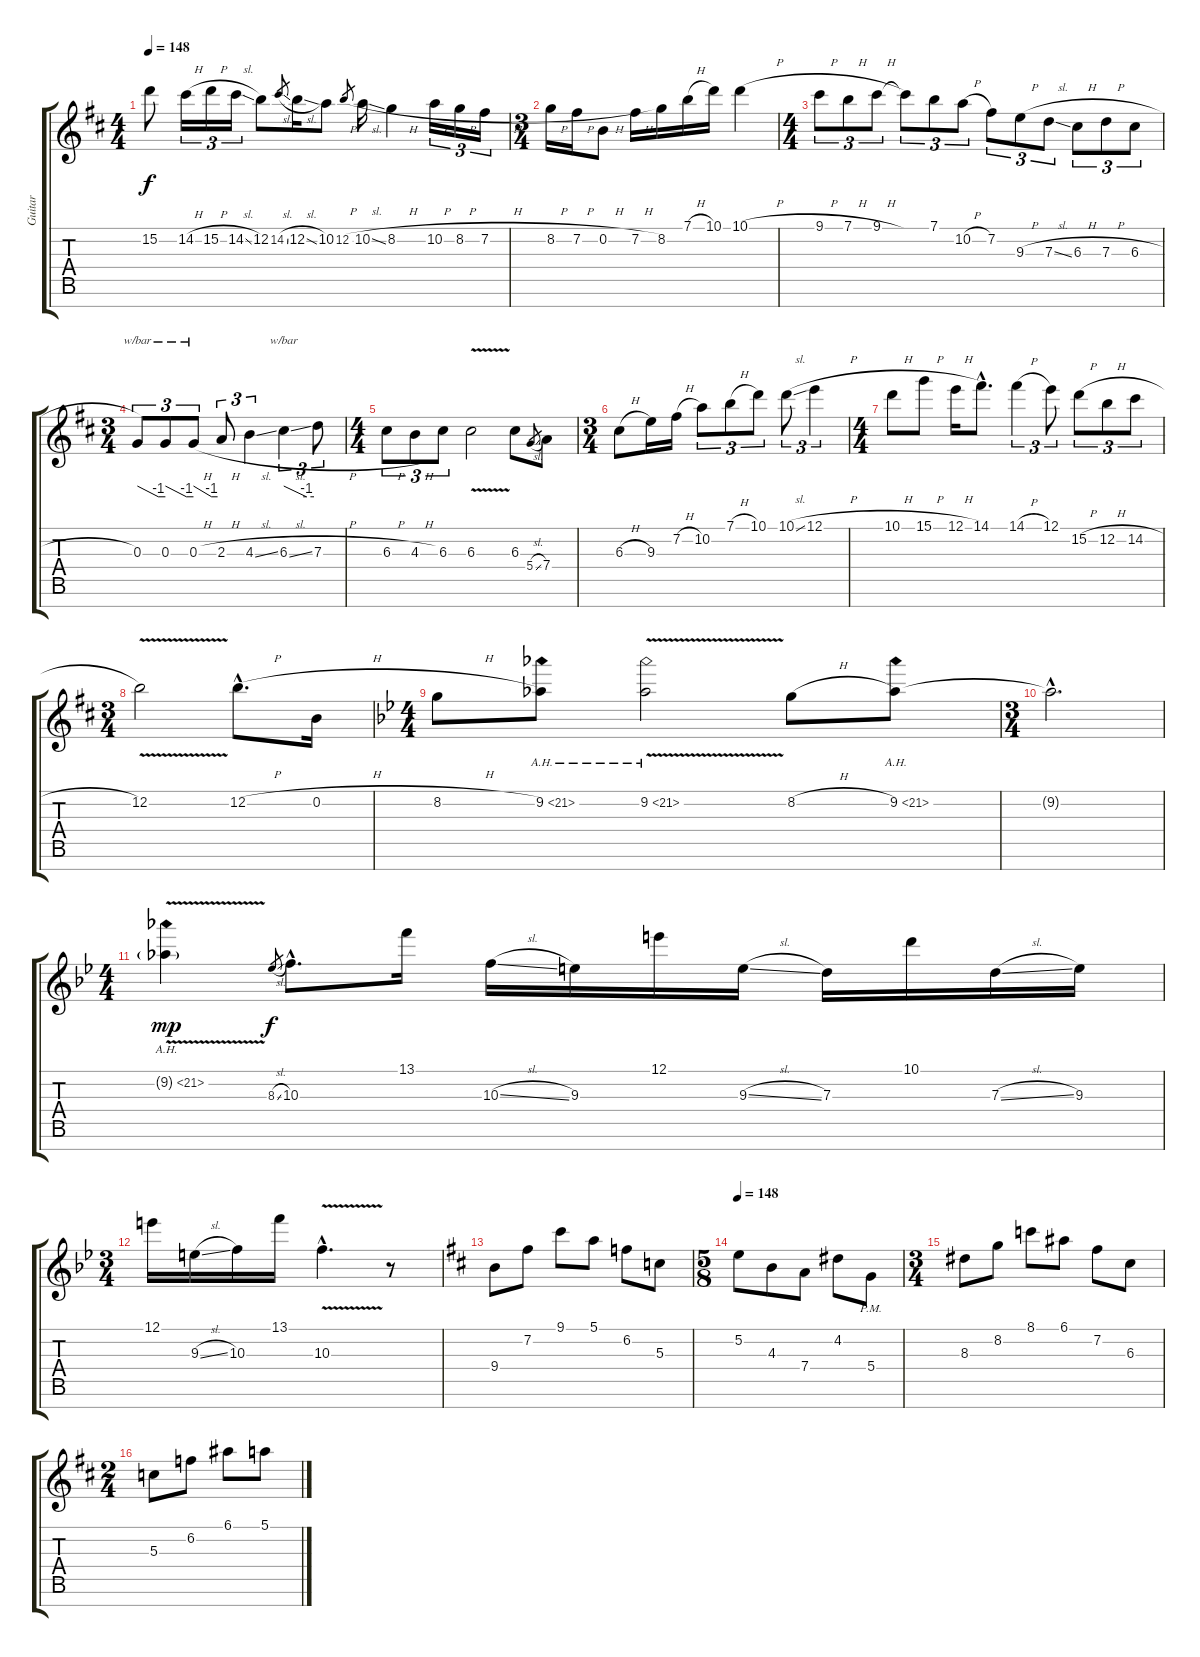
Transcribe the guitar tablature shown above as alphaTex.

\track ("Guitar" "Guitar") {instrument distortionguitar}
\staff {score tabs}
\tuning (E4 B3 G3 D3 A2 E2 B1) {hide}
\ts (4 4)
\tempo 148
\clef g2
\ks d
15.2.8{dy f} 14.2{h}.16{tu (3 2)} 15.2{h}.16{tu (3 2)} 14.2{sl}.16{tu (3 2)} 12.2.8 14.2{sl}.8{gr} 12.2{sl}.16 10.2.8 12.2{h}.8{gr} 10.2{sl}.16 8.2{h}.4 10.2{h}.16{tu (3 2)} 8.2{h}.16{tu (3 2)} 7.2{h}.16{tu (3 2)} |
\ts (3 4)
8.2{h}.16 7.2{h}.16 0.2{h}.8 7.2{h}.16 8.2.16 7.1{h}.16 10.1.16 10.1{h}.4 |
\ts (4 4)
9.1{h}.8{tu (3 2)} 7.1{h}.8{tu (3 2)} 9.1{h}.8{tu (3 2)} 9.1{t}.8{tu (3 2)} 7.1.8{tu (3 2)} 10.2{h}.8{tu (3 2)} 7.2.8{tu (3 2)} 9.3{h}.8{tu (3 2)} 7.3{sl}.8{tu (3 2)} 6.3{h}.8{tu (3 2)} 7.3{h}.8{tu (3 2)} 6.3{h}.8{tu (3 2)} |
\ts (3 4)
0.3.8{tu (3 2) tbe (custom default 0 0 45 -4 60 -4)} 0.3.8{tu (3 2) tbe (custom default 0 0 45 -4 60 -4)} 0.3{h}.8{tu (3 2) tbe (custom default 0 0 45 -4 60 -4)} 2.3{h}.8{tu (3 2)} 4.3{sl}.4{tu (3 2)} 6.3{sl}.4{tu (3 2) tbe (custom default 0 0 45 -4 60 -4)} 7.3{h}.8{tu (3 2)} |
\ts (4 4)
6.3{h}.8{tu (3 2)} 4.3{h}.8{tu (3 2)} 6.3.8{tu (3 2)} 6.3{v}.2 6.3.8 5.4{sl}.8{gr} 7.4.8 |
\ts (3 4)
6.3{h}.8 9.3.16 7.2{h}.16 10.2.8{tu (3 2)} 7.1{h}.8{tu (3 2)} 10.1.8{tu (3 2)} 10.1{sl}.8{tu (3 2)} 12.1{h}.4{tu (3 2)} |
\ts (4 4)
10.1{h}.8 15.1{h}.8 12.1{h}.16 14.1{hac}.8{d} 14.1{h}.4{tu (3 2)} 12.1.8{tu (3 2)} 15.2{h}.8{tu (3 2)} 12.2{h}.8{tu (3 2)} 14.2{h}.8{tu (3 2)} |
\ts (3 4)
12.2{v}.2 12.2{h hac}.8{d} 0.2{h}.16 |
\ts (4 4)
\ks bb
8.2{h}.8 9.2{ah 12}.8 9.2{ah 12 v}.2 8.2{h}.8 9.2{ah 12}.8 |
\ts (3 4)
9.2{hac t}.2{d} |
\ts (4 4)
9.2{ah 12 v g}.4{dy mp} 8.3{sl}.8{gr dy f} 10.3{hac}.8{d} 13.1.16 10.3{sl}.16 9.3.16 12.1.16 9.3{sl}.16 7.3.16 10.1.16 7.3{sl}.16 9.3.16 |
\ts (3 4)
12.1.16 9.3{sl}.16 10.3.16 13.1.16 10.3{v hac}.4{d} r.8 |
\ks d
9.4.8 7.2.8 9.1.8 5.1.8 6.2.8 5.3.8 |
\ts (5 8)
\tempo 148
5.2.8 4.3.8 7.4.8 4.2.8 5.4{pm}.8 |
\ts (3 4)
8.3.8 8.2.8 8.1.8 6.1.8 7.2.8 6.3.8 |
\ts (2 4)
5.3.8 6.2.8 6.1.8 5.1.8
